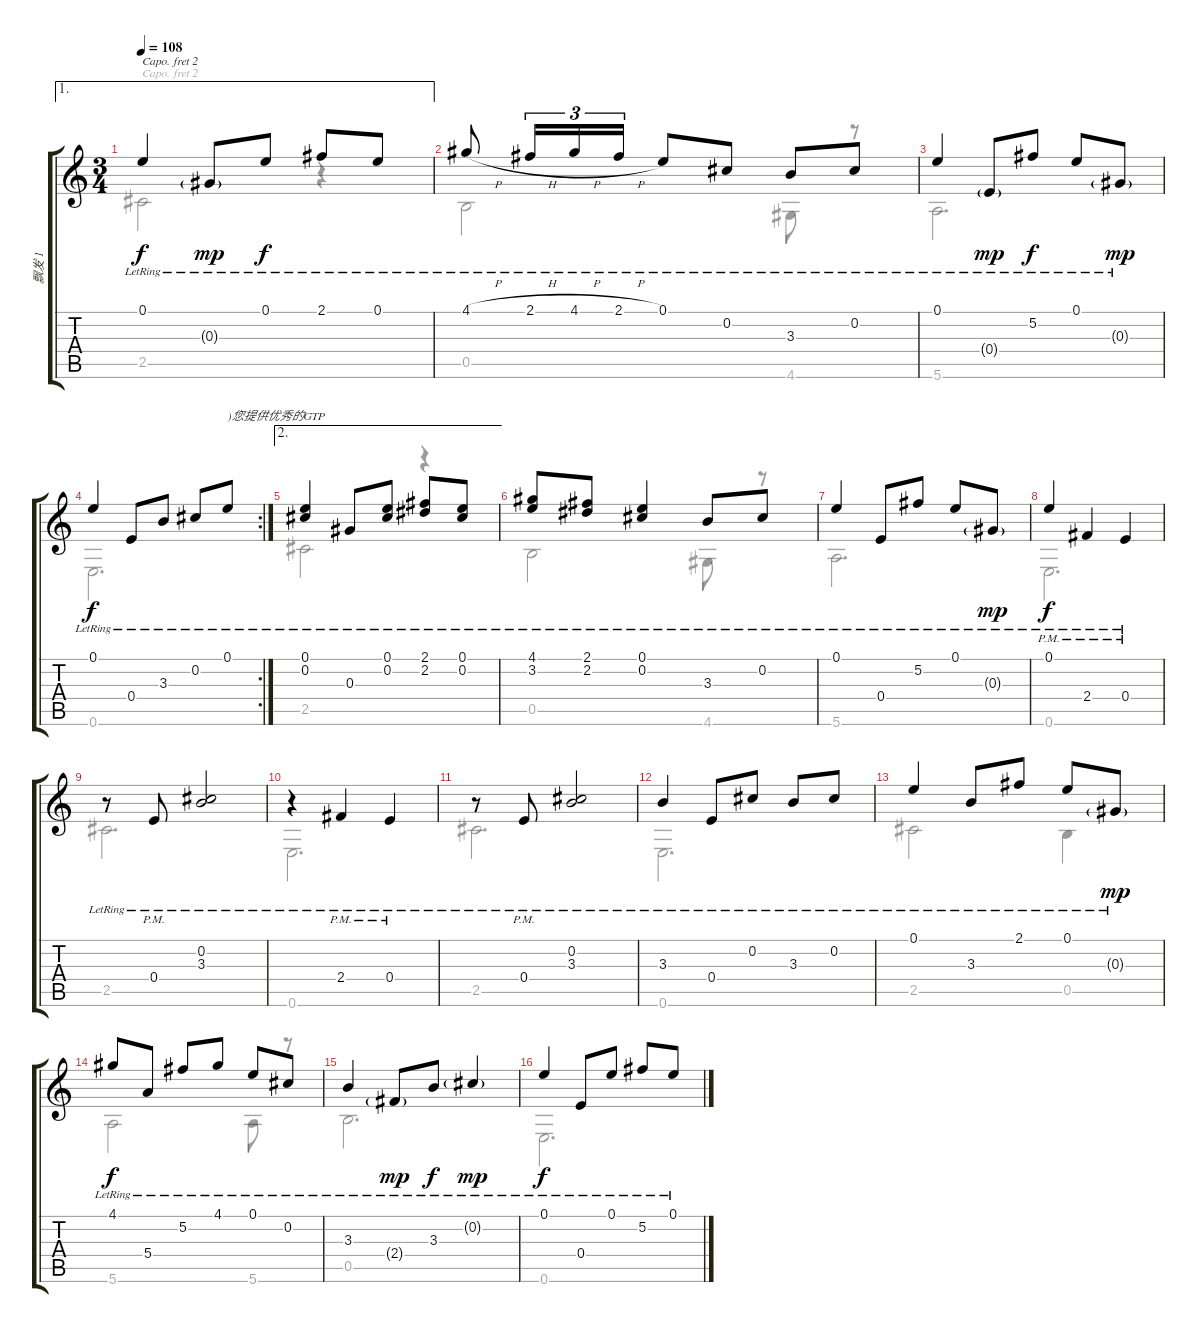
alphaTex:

\track ("飘发 1" "飘发 1") {instrument acousticguitarsteel}
\staff {score tabs}
\capo 2
\tuning (D4 B3 Gb3 D3 A2 D2) {hide}
\voice
\ae 1
\ts (3 4)
\tempo 108
\clef g2
\ks c
0.1{lr}.4{dy f} 0.3{g lr}.8{dy mp} 0.1{lr}.8{dy f} 2.1{lr}.8 0.1{lr}.8 |
4.1{h lr}.8 2.1{h lr}.16{tu (3 2)} 4.1{h lr}.16{tu (3 2)} 2.1{h lr}.16{tu (3 2)} 0.1{lr}.8 0.2{lr}.8 3.3{lr}.8 0.2{lr}.8 |
0.1{lr}.4 0.4{g lr}.8{dy mp} 5.2{lr}.8{dy f} 0.1{lr}.8 0.3{g lr}.8{dy mp} |
\rc 2
0.1{lr}.4{dy f} 0.4{lr}.8 3.3{lr}.8 0.2{lr}.8 0.1{lr}.8{txt ")您提供优秀的GTP"} |
\ae 2
(0.1{lr} 0.2{lr}).4 0.3{lr}.8 (0.1{lr} 0.2{lr}).8 (2.1{lr} 2.2{lr}).8 (0.1{lr} 0.2{lr}).8 |
(4.1{lr} 3.2{lr}).8 (2.1{lr} 2.2{lr}).8 (0.1{lr} 0.2{lr}).4 3.3{lr}.8 0.2{lr}.8 |
0.1{lr}.4 0.4{lr}.8 5.2{lr}.8 0.1{lr}.8 0.3{g lr}.8{dy mp} |
0.1{pm lr}.4{dy f} 2.4{pm lr}.4 0.4{pm lr}.4 |
r.8 0.4{pm lr}.8 (0.2{lr} 3.3{lr}).2 |
r.4 2.4{pm lr}.4 0.4{pm lr}.4 |
r.8 0.4{pm lr}.8 (0.2{lr} 3.3{lr}).2 |
3.3{lr}.4 0.4{lr}.8 0.2{lr}.8 3.3{lr}.8 0.2{lr}.8 |
0.1{lr}.4 3.3{lr}.8 2.1{lr}.8 0.1{lr}.8 0.3{g lr}.8{dy mp} |
4.1{lr}.8{dy f} 5.4{lr}.8 5.2{lr}.8 4.1{lr}.8 0.1{lr}.8 0.2{lr}.8 |
3.3{lr}.4 2.4{g lr}.8{dy mp} 3.3{lr}.8{dy f} 0.2{g lr}.4{dy mp} |
0.1{lr}.4{dy f} 0.4{lr}.8 0.1{lr}.8 5.2{lr}.8 0.1{lr}.8
\voice
\clef g2
\ottava regular
\simile none
\ks c
2.5.2{dy f} r.4 |
0.5.2 4.6.8 r.8 |
5.6.2{d} |
0.6.2{d} |
2.5.2 r.4 |
0.5.2 4.6.8 r.8 |
5.6.2{d} |
0.6.2{d} |
2.5.2{d} |
0.6.2{d} |
2.5.2{d} |
0.6.2{d} |
2.5.2 0.5.4 |
5.6.2 5.6.8 r.8 |
0.5.2{d} |
0.6.2{d}
